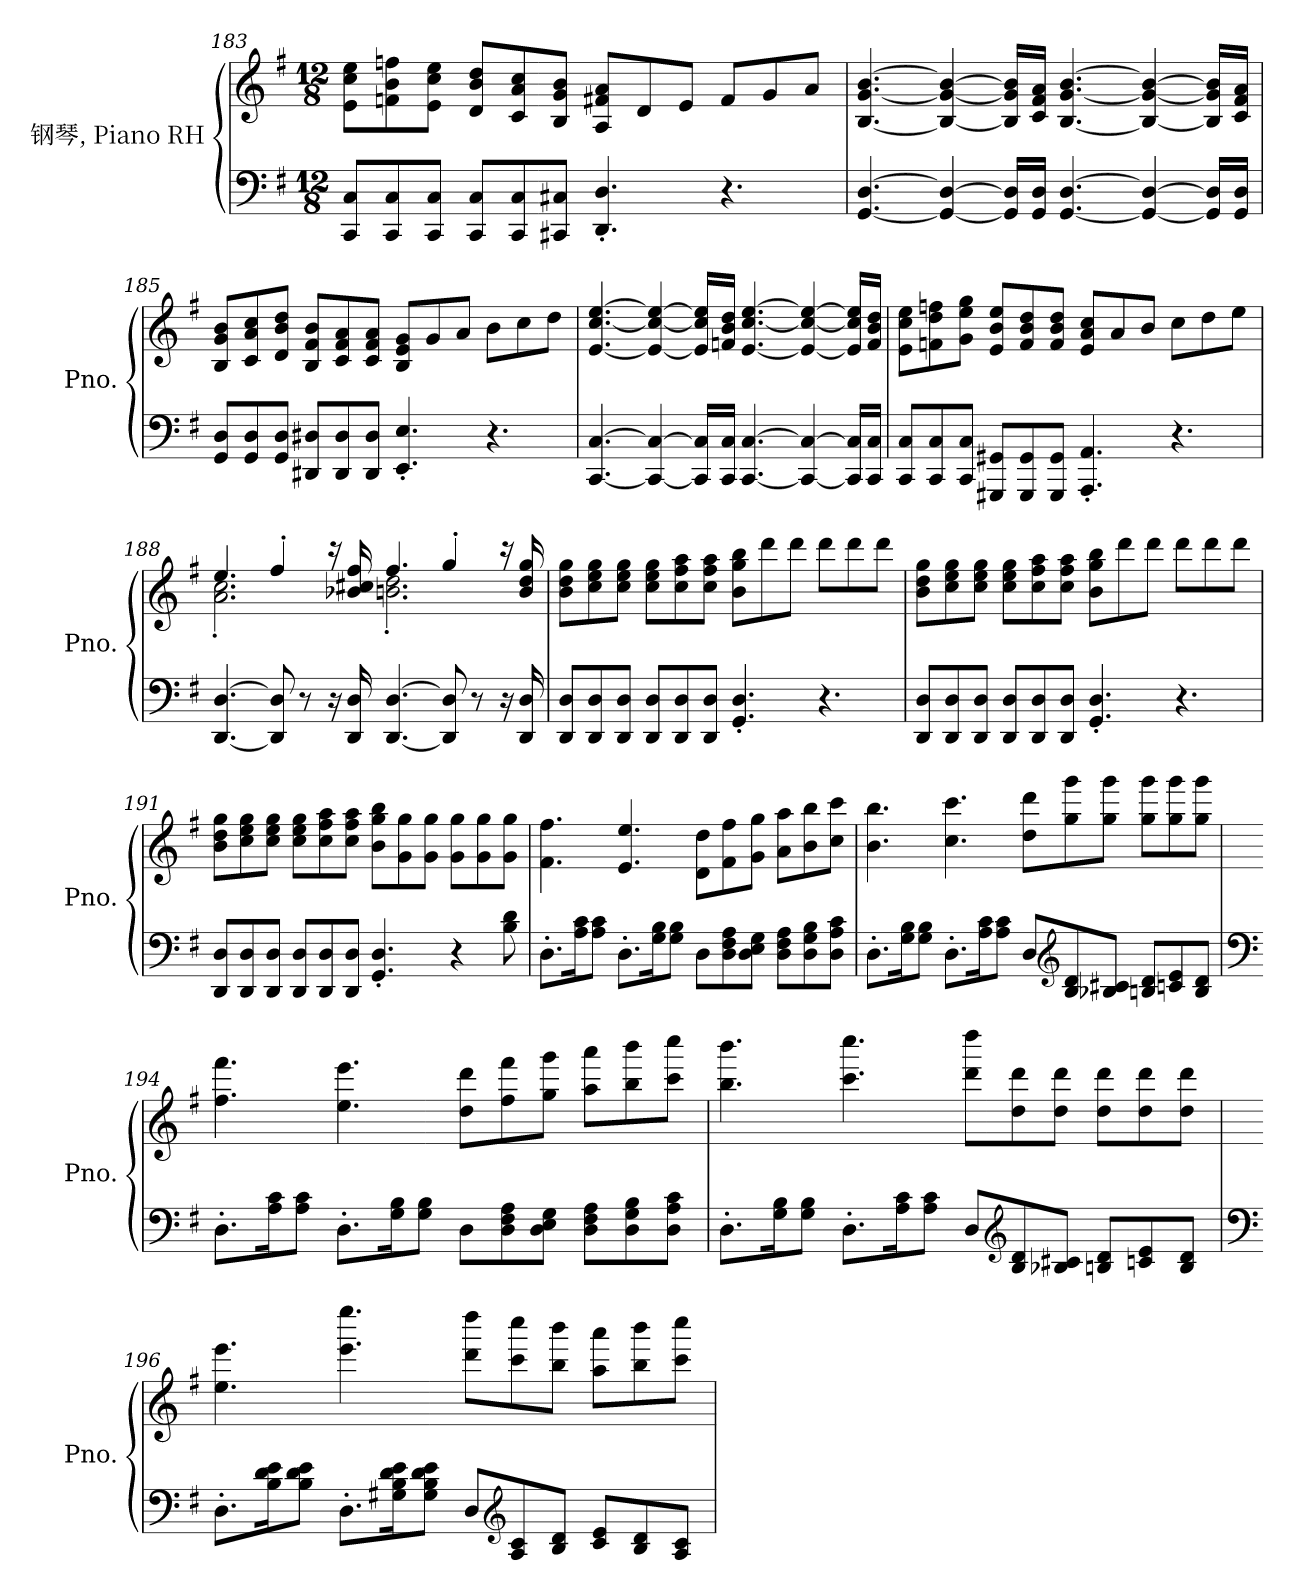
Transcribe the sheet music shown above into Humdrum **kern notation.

**kern	**kern
*part1	*part1
*staff2	*staff1
*I"钢琴, Piano RH	*
*I'Pno.	*
*clefF4	*clefG2
*k[f#]	*k[f#]
*M12/8	*M12/8
=183	=183
8CC/ 8C/L	8e\ 8cc\ 8ee\L
8CC/ 8C/	8fn\ 8b\ 8ffn\
8CC/ 8C/J	8e\ 8cc\ 8ee\J
8CC/ 8C/L	8d/ 8b/ 8dd/L
*	*MM83
8CC/ 8C/	8c/ 8a/ 8cc/
8CC#X/ 8C#X/J	8B/ 8g/ 8b/J
4.DD/' 4.D/'	8A/ 8f#X/ 8a/L
*	*MM75
.	8d/
*	*MM75
.	8e/J
*	*MM71
4.r	8f#/L
*	*MM68
.	8g/
.	8a/J
=184	=184
*	*MM80
[4.GG/ [4.D/	[4.B/ [4.g/ [4.b/
4GG/_ 4D/_	4B/_ 4g/_ 4b/_
16GG/] 16D/]LL	16B/] 16g/] 16b/]LL
16GG/ 16D/JJ	16c/ 16f#/ 16a/JJ
[4.GG/ [4.D/	[4.B/ [4.g/ [4.b/
4GG/_ 4D/_	4B/_ 4g/_ 4b/_
16GG/] 16D/]LL	16B/] 16g/] 16b/]LL
16GG/ 16D/JJ	16c/ 16f#/ 16a/JJ
!!LO:LB:g=z
=185	=185
8GG/ 8D/L	8B/ 8g/ 8b/L
8GG/ 8D/	8c/ 8a/ 8cc/
*	*MM72
8GG/ 8D/J	8d/ 8b/ 8dd/J
8DD#X/ 8D#X/L	8B/ 8f#/ 8b/L
8DD#/ 8D#/	8c/ 8f#/ 8a/
*	*MM76
8DD#/ 8D#/J	8c/ 8f#/ 8a/J
*	*MM81
4.EE/' 4.E/'	8B/ 8e/ 8g/L
.	8g/
*	*MM86
.	8a/J
4.r	8b\L
.	8cc\
.	8dd\J
=186	=186
[4.CC/ [4.C/	[4.e/ [4.cc/ [4.ee/
4CC/_ 4C/_	4e/_ 4cc/_ 4ee/_
16CC/] 16C/]LL	16e/] 16cc/] 16ee/]LL
16CC/ 16C/JJ	16fn/ 16b/ 16dd/JJ
[4.CC/ [4.C/	[4.e/ [4.cc/ [4.ee/
4CC/_ 4C/_	4e/_ 4cc/_ 4ee/_
16CC/] 16C/]LL	16e/] 16cc/] 16ee/]LL
16CC/ 16C/JJ	16f/ 16b/ 16dd/JJ
=187	=187
*	*MM80
8CC/ 8C/L	8e\ 8cc\ 8ee\L
8CC/ 8C/	8fn\ 8dd\ 8ffn\
8CC/ 8C/J	8g\ 8ee\ 8gg\J
8GGG#X/ 8GG#X/L	8e/ 8b/ 8ee/L
8GGG#/ 8GG#/	8f/ 8b/ 8dd/
*	*MM74
8GGG#/ 8GG#/J	8f/ 8b/ 8dd/J
*	*MM80
4.AAA/' 4.AA/'	8e/ 8a/ 8cc/L
.	8a/
.	8b/J
4.r	8cc\L
.	8dd\
.	8ee\J
!!LO:PB:g=z
=188	=188
*	*MM93
*	*^
[4.DD/ [4.D/	4.ee/	2.a\' 2.cc\'
8DD/] 8D/]	4ff#'/	.
8r	.	.
16r	16r	.
16DD/ 16D/	16b-X/ 16cc#X/ 16ff#/	.
[4.DD/ [4.D/	4.ff#/	2.bn\' 2.dd\'
8DD/] 8D/]	4gg'/	.
8r	.	.
16r	16r	.
16DD/ 16D/	16b/ 16dd/ 16gg/	.
*	*v	*v
=189	=189
8DD/ 8D/L	8b\ 8dd\ 8gg\L
8DD/ 8D/	8cc\ 8ee\ 8gg\
8DD/ 8D/J	8cc\ 8ee\ 8gg\J
8DD/ 8D/L	8cc\ 8ee\ 8gg\L
8DD/ 8D/	8cc\ 8ff#\ 8aa\
8DD/ 8D/J	8cc\ 8ff#\ 8aa\J
*	*MM98
4.GG/' 4.D/'	8b\ 8gg\ 8bb\L
*	*MM92
.	8ddd\
.	8ddd\J
4.r	8ddd\L
.	8ddd\
.	8ddd\J
=190	=190
*	*MM81
8DD/ 8D/L	8b\ 8dd\ 8gg\L
8DD/ 8D/	8cc\ 8ee\ 8gg\
8DD/ 8D/J	8cc\ 8ee\ 8gg\J
8DD/ 8D/L	8cc\ 8ee\ 8gg\L
8DD/ 8D/	8cc\ 8ff#\ 8aa\
8DD/ 8D/J	8cc\ 8ff#\ 8aa\J
4.GG/' 4.D/'	8b\ 8gg\ 8bb\L
.	8ddd\
.	8ddd\J
*	*MM78
4.r	8ddd\L
.	8ddd\
.	8ddd\J
!!LO:LB:g=z
=191	=191
*	*MM79
8DD/ 8D/L	8b\ 8dd\ 8gg\L
8DD/ 8D/	8cc\ 8ee\ 8gg\
8DD/ 8D/J	8cc\ 8ee\ 8gg\J
*	*MM83
8DD/ 8D/L	8cc\ 8ee\ 8gg\L
*	*MM85
8DD/ 8D/	8cc\ 8ff#\ 8aa\
8DD/ 8D/J	8cc\ 8ff#\ 8aa\J
4.GG/' 4.D/'	8b\ 8gg\ 8bb\L
.	8g\ 8gg\
*	*MM69
.	8g\ 8gg\J
*	*MM65
4r	8g\ 8gg\L
.	8g\ 8gg\
*	*MM70
8B\ 8d\	8g\ 8gg\J
=192	=192
8.D'\L	4.f#\ 4.ff#\
16A\ 16c\K	.
8A\ 8c\J	.
8.D'\L	4.e/ 4.ee/
16G\ 16B\K	.
8G\ 8B\J	.
8D\L	8d\ 8dd\L
8D\ 8F#\ 8A\	8f#\ 8ff#\
8D\ 8E\ 8G\J	8g\ 8gg\J
8D\ 8F#\ 8A\L	8a\ 8aa\L
8D\ 8G\ 8B\	8b\ 8bb\
8D\ 8A\ 8c\J	8cc\ 8ccc\J
=193	=193
8.D'\L	4.b\ 4.bb\
16G\ 16B\K	.
8G\ 8B\J	.
8.D'\L	4.cc\ 4.ccc\
16A\ 16c\K	.
8A\ 8c\J	.
8D/L	8dd\ 8ddd\L
*clefG2	*
8B/ 8d/	8gg\ 8ggg\
8B-X/ 8c#X/J	8gg\ 8ggg\J
8Bn/ 8d/L	8gg\ 8ggg\L
8cn/ 8e/	8gg\ 8ggg\
8B/ 8d/J	8gg\ 8ggg\J
!!LO:LB:g=z
=194	=194
*clefF4	*
8.D'\L	4.ff#\ 4.fff#\
16A\ 16c\K	.
8A\ 8c\J	.
8.D'\L	4.ee\ 4.eee\
16G\ 16B\K	.
8G\ 8B\J	.
8D\L	8dd\ 8ddd\L
8D\ 8F#\ 8A\	8ff#\ 8fff#\
8D\ 8E\ 8G\J	8gg\ 8ggg\J
8D\ 8F#\ 8A\L	8aa\ 8aaa\L
8D\ 8G\ 8B\	8bb\ 8bbb\
8D\ 8A\ 8c\J	8ccc\ 8cccc\J
=195	=195
8.D'\L	4.bb\ 4.bbb\
16G\ 16B\K	.
8G\ 8B\J	.
8.D'\L	4.ccc\ 4.cccc\
16A\ 16c\K	.
8A\ 8c\J	.
8D/L	8ddd\ 8dddd\L
*clefG2	*
8B/ 8d/	8dd\ 8ddd\
8B-X/ 8c#X/J	8dd\ 8ddd\J
8Bn/ 8d/L	8dd\ 8ddd\L
8cn/ 8e/	8dd\ 8ddd\
8B/ 8d/J	8dd\ 8ddd\J
!!LO:LB:g=z
=196	=196
*clefF4	*
*	*MM87
8.D'\L	4.ee\ 4.eee\
16B\ 16d\ 16e\K	.
8B\ 8d\ 8e\J	.
8.D'\L	4.eee\ 4.eeee\
16G#X\ 16B\ 16d\ 16e\K	.
8G#\ 8B\ 8d\ 8e\J	.
8D/L	8ddd\ 8dddd\L
*clefG2	*
8A/ 8c/	8ccc\ 8cccc\
8B/ 8d/J	8bb\ 8bbb\J
8c/ 8e/L	8aa\ 8aaa\L
8B/ 8d/	8bb\ 8bbb\
8A/ 8c/J	8ccc\ 8cccc\J
=	=
*-	*-
